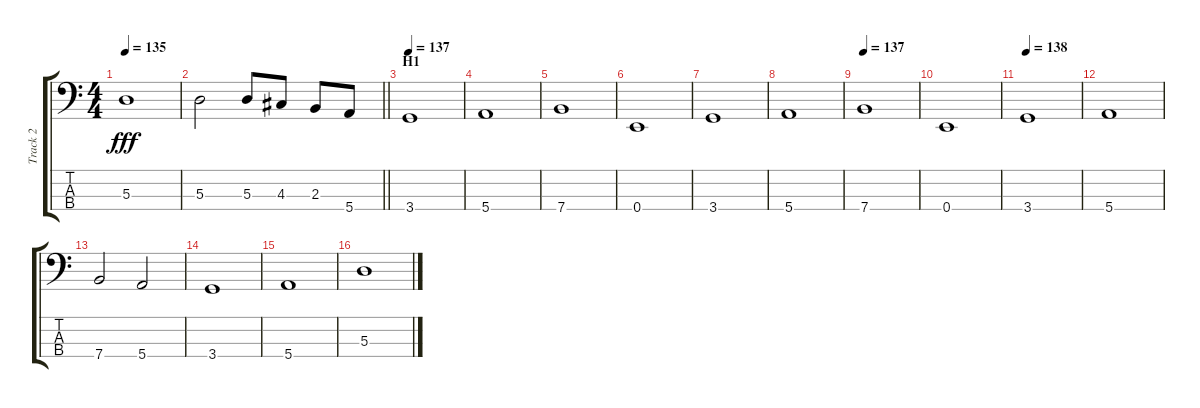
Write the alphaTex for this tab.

\track ("Track 2" "Track 2") {instrument electricbassfinger}
\staff {score tabs}
\tuning (G2 D2 A1 E1) {hide}
\ts (4 4)
\tempo 135
\clef f4
\ks c
5.3.1{dy fff} |
\barLineRight lightlight
5.3.2 5.3.8 4.3.8 2.3.8 5.4.8 |
\section ("" "H1")
\tempo 137
3.4.1 |
5.4.1 |
7.4.1 |
0.4.1 |
3.4.1 |
5.4.1 |
\tempo 137
7.4.1 |
0.4.1 |
\tempo 138
3.4.1 |
5.4.1 |
7.4.2 5.4.2 |
3.4.1 |
5.4.1 |
5.3.1
